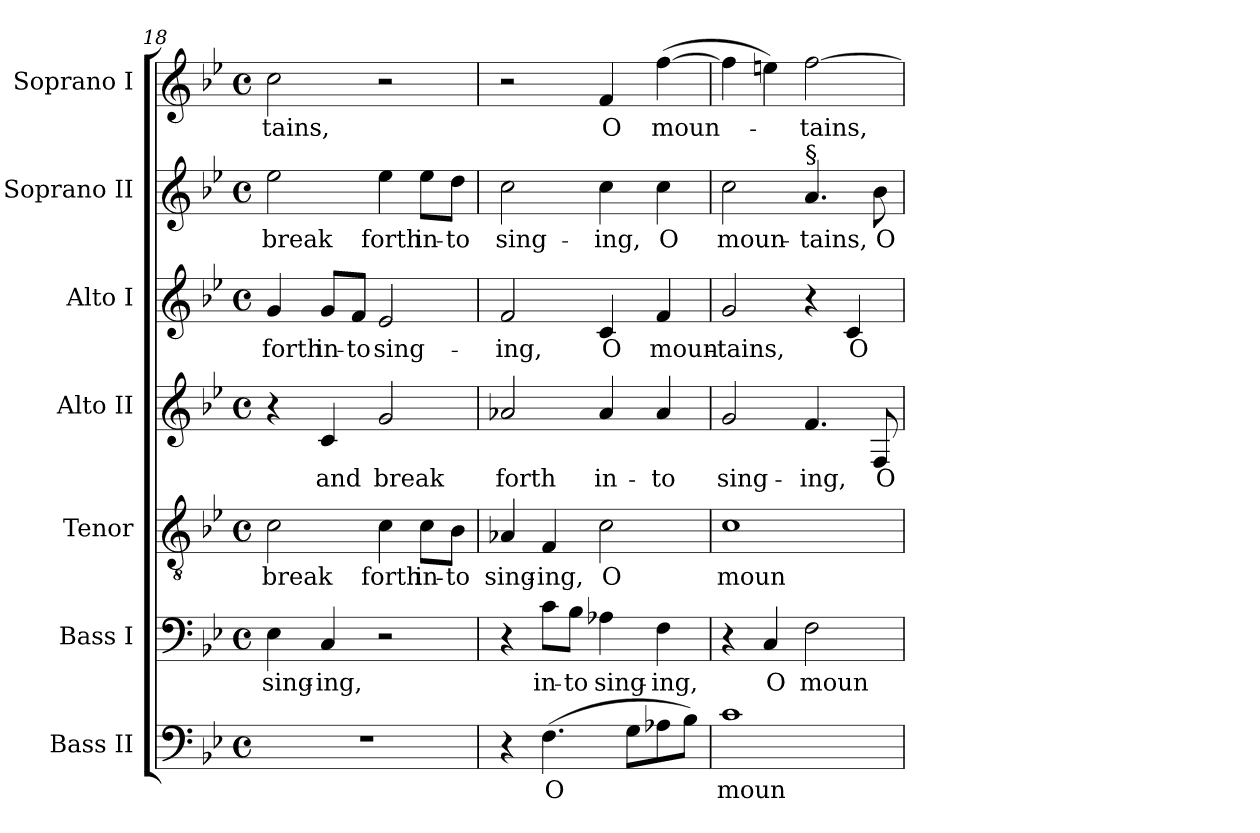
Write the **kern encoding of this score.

**kern	**text	**kern	**text	**kern	**text	**kern	**text	**kern	**text	**kern	**text	**kern	**text
*part7	*part7	*part6	*part6	*part5	*part5	*part4	*part4	*part3	*part3	*part2	*part2	*part1	*part1
*staff7	*staff7	*staff6	*staff6	*staff5	*staff5	*staff4	*staff4	*staff3	*staff3	*staff2	*staff2	*staff1	*staff1
*I"Bass II	*	*I"Bass I	*	*I"Tenor	*	*I"Alto II	*	*I"Alto I	*	*I"Soprano II	*	*I"Soprano I	*
*clefF4	*	*clefF4	*	*clefGv2	*	*clefG2	*	*clefG2	*	*clefG2	*	*clefG2	*
*	*	*	*	*ITrd7c12	*	*	*	*	*	*	*	*	*
*k[b-e-]	*	*k[b-e-]	*	*k[b-e-]	*	*k[b-e-]	*	*k[b-e-]	*	*k[b-e-]	*	*k[b-e-]	*
*B-:	*	*B-:	*	*B-:	*	*B-:	*	*B-:	*	*B-:	*	*B-:	*
*M4/4	*	*M4/4	*	*M4/4	*	*M4/4	*	*M4/4	*	*M4/4	*	*M4/4	*
*met(c)	*	*met(c)	*	*met(c)	*	*met(c)	*	*met(c)	*	*met(c)	*	*met(c)	*
=18	=18	=18	=18	=18	=18	=18	=18	=18	=18	=18	=18	=18	=18
!	!	!	!LO:LY:b:color=#000000	!	!	!	!	!	!	!	!	!	!
!	!	!	!	!	!LO:LY:b:color=#000000	!	!	!	!	!	!	!	!
!	!	!	!	!	!	!	!	!	!LO:LY:b:color=#000000	!	!	!	!
!	!	!	!	!	!	!	!	!	!	!	!LO:LY:b:color=#000000	!	!
!	!	!	!	!	!	!	!	!	!	!	!	!	!LO:LY:b:color=#000000
1r	.	4E-i\	sing-	2Ci\	break	4r	.	4gi/	forth	2ee-i\	break	2cci\	-tains,
!	!	!	!LO:LY:b:color=#000000	!	!	!	!	!	!	!	!	!	!
!	!	!	!	!	!	!	!LO:LY:b:color=#000000	!	!	!	!	!	!
!	!	!	!	!	!	!	!	!	!LO:LY:b:color=#000000	!	!	!	!
.	.	4Ci/	-ing,	.	.	4ci/	and	8gi/L	in-	.	.	.	.
!	!	!	!	!	!	!	!	!	!LO:LY:b:color=#000000	!	!	!	!
.	.	.	.	.	.	.	.	8fi/J	-to	.	.	.	.
!	!	!	!	!	!LO:LY:b:color=#000000	!	!	!	!	!	!	!	!
!	!	!	!	!	!	!	!LO:LY:b:color=#000000	!	!	!	!	!	!
!	!	!	!	!	!	!	!	!	!LO:LY:b:color=#000000	!	!	!	!
!	!	!	!	!	!	!	!	!	!	!	!LO:LY:b:color=#000000	!	!
.	.	2r	.	4Ci\	forth	2gi/	break	2e-i/	sing-	4ee-i\	forth	2r	.
!	!	!	!	!	!LO:LY:b:color=#000000	!	!	!	!	!	!	!	!
!	!	!	!	!	!	!	!	!	!	!	!LO:LY:b:color=#000000	!	!
.	.	.	.	8Ci\L	in-	.	.	.	.	8ee-i\L	in-	.	.
!	!	!	!	!	!LO:LY:b:color=#000000	!	!	!	!	!	!	!	!
!	!	!	!	!	!	!	!	!	!	!	!LO:LY:b:color=#000000	!	!
.	.	.	.	8BB-i\J	-to	.	.	.	.	8ddi\J	-to	.	.
=19	=19	=19	=19	=19	=19	=19	=19	=19	=19	=19	=19	=19	=19
!	!	!	!	!	!LO:LY:b:color=#000000	!	!	!	!	!	!	!	!
!	!	!	!	!	!	!	!LO:LY:b:color=#000000	!	!	!	!	!	!
!	!	!	!	!	!	!	!	!	!LO:LY:b:color=#000000	!	!	!	!
!	!	!	!	!	!	!	!	!	!	!	!LO:LY:b:color=#000000	!	!
4r	.	4r	.	4AA-Xi/	sing-	2a-Xi/	forth	2fi/	-ing,	2cci\	sing-	2r	.
!	!LO:LY:b:color=#000000	!	!	!	!	!	!	!	!	!	!	!	!
!	!	!	!LO:LY:b:color=#000000	!	!	!	!	!	!	!	!	!	!
!	!	!	!	!	!LO:LY:b:color=#000000	!	!	!	!	!	!	!	!
(4.Fi\	O	8ci\L	in-	4FFi/	-ing,	.	.	.	.	.	.	.	.
!	!	!	!LO:LY:b:color=#000000	!	!	!	!	!	!	!	!	!	!
.	.	8B-i\J	-to	.	.	.	.	.	.	.	.	.	.
!	!	!	!LO:LY:b:color=#000000	!	!	!	!	!	!	!	!	!	!
!	!	!	!	!	!LO:LY:b:color=#000000	!	!	!	!	!	!	!	!
!	!	!	!	!	!	!	!LO:LY:b:color=#000000	!	!	!	!	!	!
!	!	!	!	!	!	!	!	!	!LO:LY:b:color=#000000	!	!	!	!
!	!	!	!	!	!	!	!	!	!	!	!LO:LY:b:color=#000000	!	!
!	!	!	!	!	!	!	!	!	!	!	!	!	!LO:LY:b:color=#000000
.	.	4A-Xi\	sing-	2Ci\	O	4a-i/	in-	4ci/	O	4cci\	-ing,	4fi/	O
8Gi\L	.	.	.	.	.	.	.	.	.	.	.	.	.
!	!	!	!LO:LY:b:color=#000000	!	!	!	!	!	!	!	!	!	!
!	!	!	!	!	!	!	!LO:LY:b:color=#000000	!	!	!	!	!	!
!	!	!	!	!	!	!	!	!	!LO:LY:b:color=#000000	!	!	!	!
!	!	!	!	!	!	!	!	!	!	!	!LO:LY:b:color=#000000	!	!
!	!	!	!	!	!	!	!	!	!	!	!	!	!LO:LY:b:color=#000000
8A-Xi\	.	4Fi\	-ing,	.	.	4a-i/	-to	4fi/	moun-	4cci\	O	([4ffi\	moun-
8B-i\J)	.	.	.	.	.	.	.	.	.	.	.	.	.
=20	=20	=20	=20	=20	=20	=20	=20	=20	=20	=20	=20	=20	=20
!	!LO:LY:b:color=#000000	!	!	!	!	!	!	!	!	!	!	!	!
!	!	!	!	!	!LO:LY:b:color=#000000	!	!	!	!	!	!	!	!
!	!	!	!	!	!	!	!LO:LY:b:color=#000000	!	!	!	!	!	!
!	!	!	!	!	!	!	!	!	!LO:LY:b:color=#000000	!	!	!	!
!	!	!	!	!	!	!	!	!	!	!	!LO:LY:b:color=#000000	!	!
1ci	moun-	4r	.	1Ci	moun-	2gi/	sing-	2gi/	-tains,	2cci\	moun-	4ffi\]	.
!	!	!	!LO:LY:b:color=#000000	!	!	!	!	!	!	!	!	!	!
.	.	4Ci/	O	.	.	.	.	.	.	.	.	4eeni\)	.
!	!	!	!LO:LY:b:color=#000000	!	!	!	!	!	!	!	!	!	!
!	!	!	!	!	!	!	!LO:LY:b:color=#000000	!	!	!	!	!	!
!	!	!	!	!	!	!	!	!	!	!	!LO:LY:b:color=#000000	!	!
!	!	!	!	!	!	!	!	!	!	!LO:TX:a:t=§	!	!	!
!	!	!	!	!	!	!	!	!	!	!	!	!	!LO:LY:b:color=#000000
.	.	2Fi\	moun-	.	.	4.fi/	-ing,	4r	.	4.ai/	-tains,	[2ffi\	-tains,
!	!	!	!	!	!	!	!	!	!LO:LY:b:color=#000000	!	!	!	!
.	.	.	.	.	.	.	.	4ci/	O	.	.	.	.
!	!	!	!	!	!	!	!LO:LY:b:color=#000000	!	!	!	!	!	!
!	!	!	!	!	!	!	!	!	!	!	!LO:LY:b:color=#000000	!	!
.	.	.	.	.	.	8Fi/	O	.	.	8b-i\	O	.	.
=	=	=	=	=	=	=	=	=	=	=	=	=	=
*-	*-	*-	*-	*-	*-	*-	*-	*-	*-	*-	*-	*-	*-
